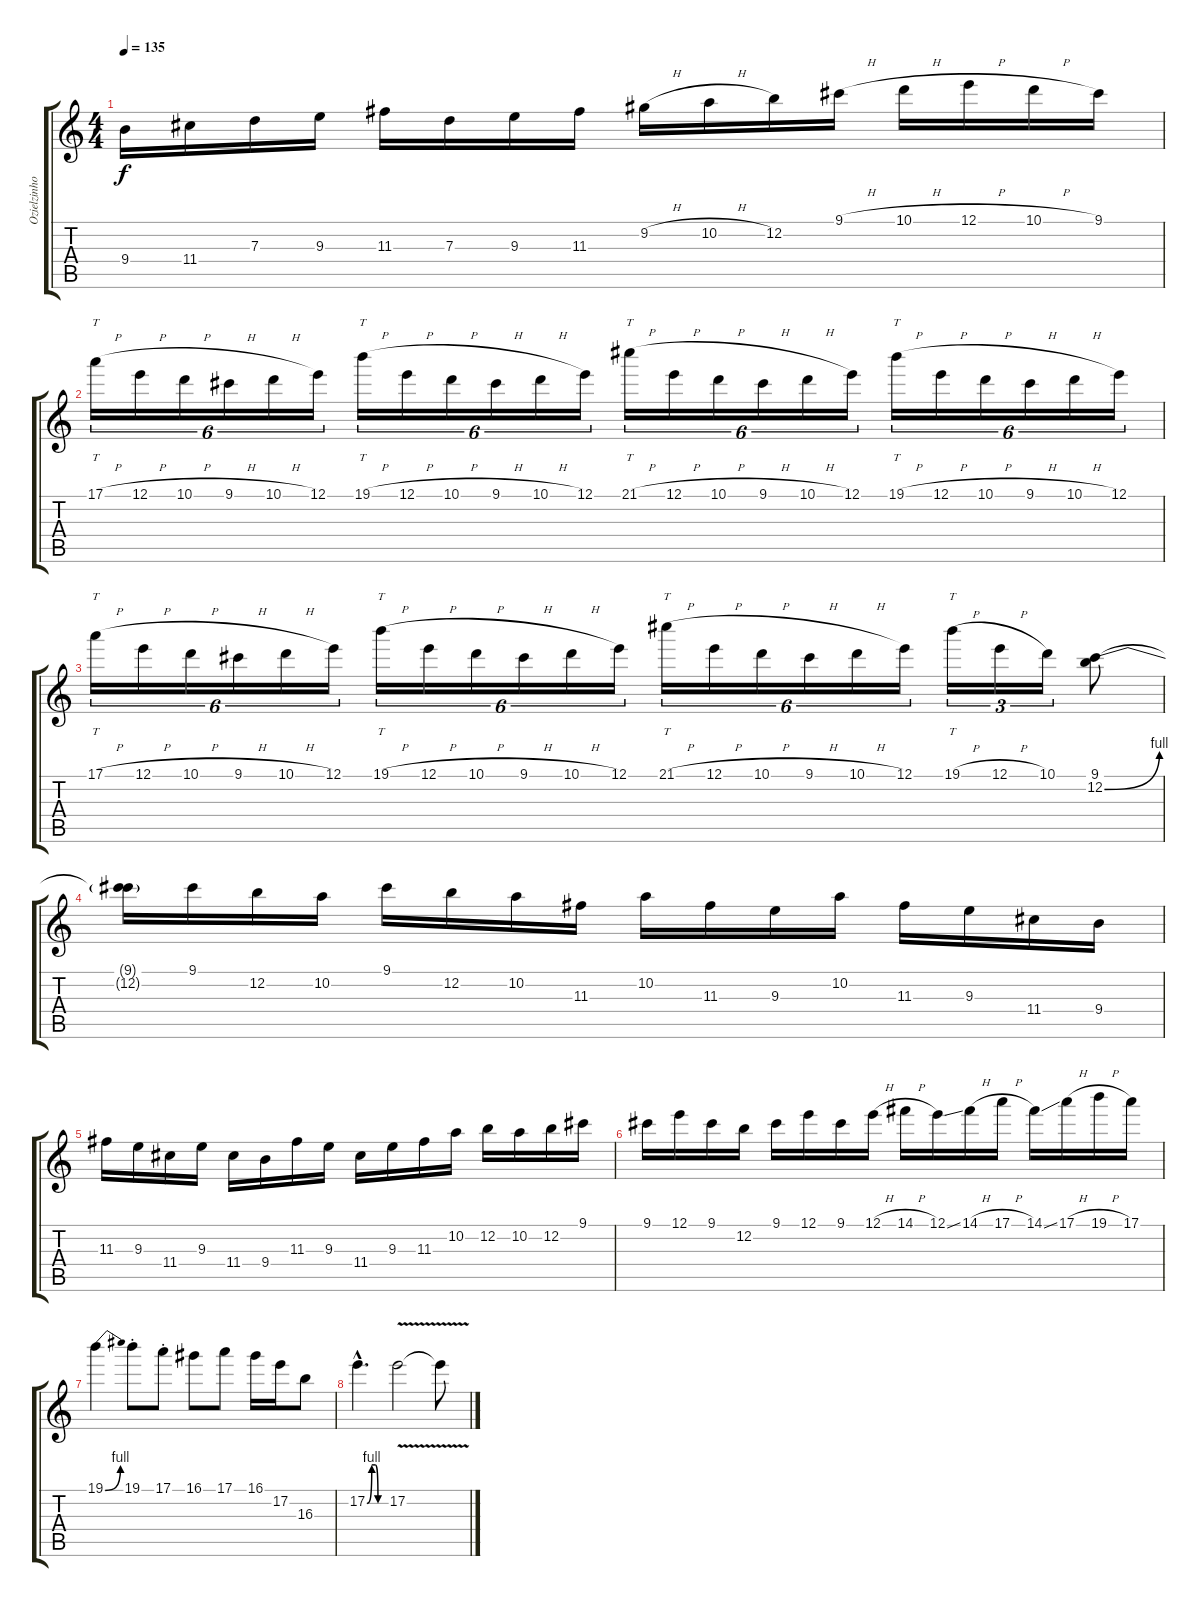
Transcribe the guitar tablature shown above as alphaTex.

\track ("Ozielzinho" "Ozielzinho") {instrument overdrivenguitar}
\staff {score tabs}
\tuning (E4 B3 G3 D3 A2 E2) {hide}
\ts (4 4)
\tempo 135
\clef g2
\ks c
9.4.16{dy f} 11.4.16 7.3.16 9.3.16 11.3.16 7.3.16 9.3.16 11.3.16 9.2{h}.16 10.2{h}.16 12.2.16 9.1{h}.16 10.1{h}.16 12.1{h}.16 10.1{h}.16 9.1.16 |
17.1{h}.16{tt tu (6 4)} 12.1{h}.16{tu (6 4)} 10.1{h}.16{tu (6 4)} 9.1{h}.16{tu (6 4)} 10.1{h}.16{tu (6 4)} 12.1.16{tu (6 4)} 19.1{h}.16{tt tu (6 4)} 12.1{h}.16{tu (6 4)} 10.1{h}.16{tu (6 4)} 9.1{h}.16{tu (6 4)} 10.1{h}.16{tu (6 4)} 12.1.16{tu (6 4)} 21.1{h}.16{tt tu (6 4)} 12.1{h}.16{tu (6 4)} 10.1{h}.16{tu (6 4)} 9.1{h}.16{tu (6 4)} 10.1{h}.16{tu (6 4)} 12.1.16{tu (6 4)} 19.1{h}.16{tt tu (6 4)} 12.1{h}.16{tu (6 4)} 10.1{h}.16{tu (6 4)} 9.1{h}.16{tu (6 4)} 10.1{h}.16{tu (6 4)} 12.1.16{tu (6 4)} |
17.1{h}.16{tt tu (6 4)} 12.1{h}.16{tu (6 4)} 10.1{h}.16{tu (6 4)} 9.1{h}.16{tu (6 4)} 10.1{h}.16{tu (6 4)} 12.1.16{tu (6 4)} 19.1{h}.16{tt tu (6 4)} 12.1{h}.16{tu (6 4)} 10.1{h}.16{tu (6 4)} 9.1{h}.16{tu (6 4)} 10.1{h}.16{tu (6 4)} 12.1.16{tu (6 4)} 21.1{h}.16{tt tu (6 4)} 12.1{h}.16{tu (6 4)} 10.1{h}.16{tu (6 4)} 9.1{h}.16{tu (6 4)} 10.1{h}.16{tu (6 4)} 12.1.16{tu (6 4)} 19.1{h}.16{tt tu (3 2)} 12.1{h}.16{tu (3 2)} 10.1.16{tu (3 2)} (9.1 12.2{be (bend 0 0 60 4)}).8 |
(9.1{t} 12.2{t}).16 9.1.16 12.2.16 10.2.16 9.1.16 12.2.16 10.2.16 11.3.16 10.2.16 11.3.16 9.3.16 10.2.16 11.3.16 9.3.16 11.4.16 9.4.16 |
11.3.16 9.3.16 11.4.16 9.3.16 11.4.16 9.4.16 11.3.16 9.3.16 11.4.16 9.3.16 11.3.16 10.2.16 12.2.16 10.2.16 12.2.16 9.1.16 |
9.1.16 12.1.16 9.1.16 12.2.16 9.1.16 12.1.16 9.1.16 12.1{h}.16 14.1{h}.16 12.1{ss}.16 14.1{h}.16 17.1{h}.16 14.1{ss}.16 17.1{h}.16 19.1{h}.16 17.1.16 |
19.1{be (bend 0 0 60 4)}.4 19.1{st}.8 17.1{st}.8 16.1.8 17.1.8 16.1.16 17.2.16 16.3.8 |
17.2{be (custom 0 0 15 4 26 4 35 0 60 0) hac}.4{d} 17.2{v}.2 17.2{t}.8
